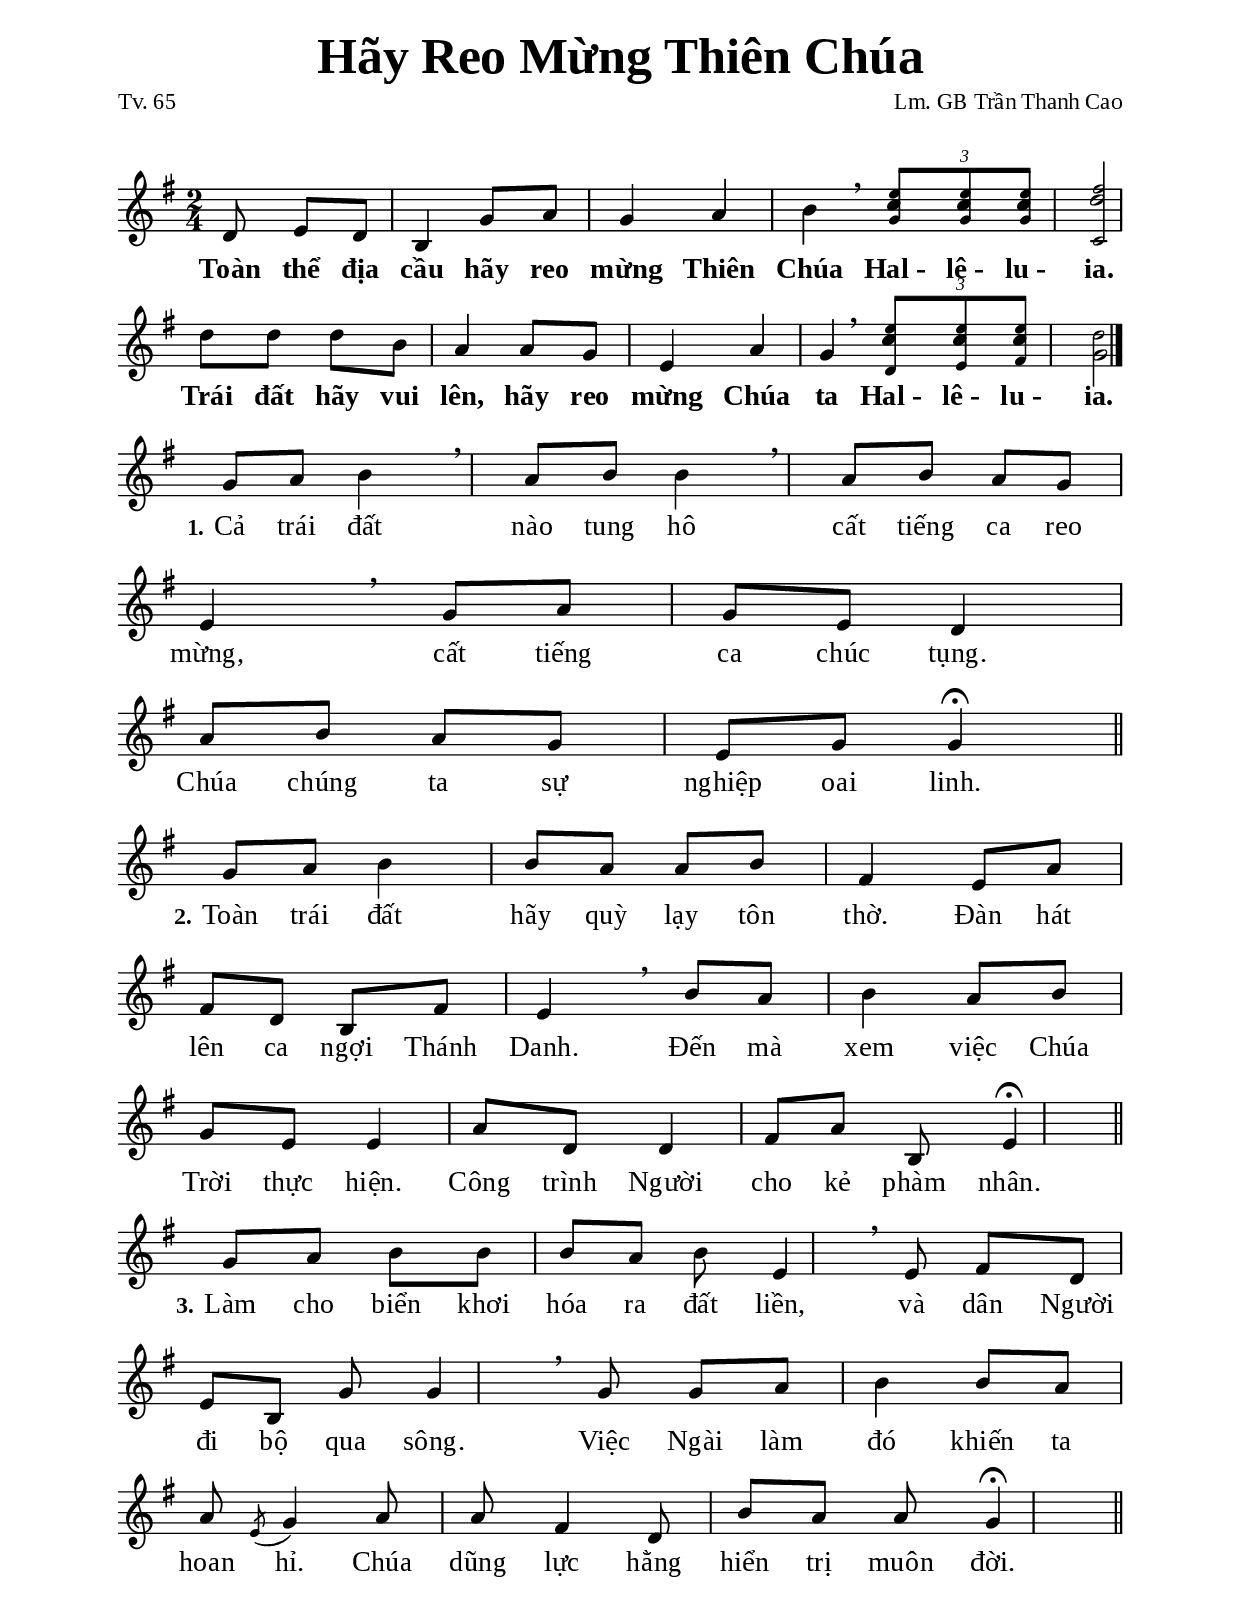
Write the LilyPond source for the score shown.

% Cài đặt chung
\version "2.22.1"
\include "english.ly"

\header {
  title = \markup { \fontsize #3 "Hãy Reo Mừng Thiên Chúa" }
  poet = "Tv. 65"
  composer = "Lm. GB Trần Thanh Cao"
  arranger = " "
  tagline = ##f
}

% Nhạc điệp khúc
nhacDiepKhuc= \relative c' {
  \partial 4. d8 e d |
  b4 g'8 a |
  g4 a |
  b \breathe
  \stemUp \tuplet 3/2 {
    <\tweak font-size -2 e c \tweak font-size -2 g>8
    <\tweak font-size -2 e c \tweak font-size -2 g>8
    <\tweak font-size -2 e c \tweak font-size -2 g>8
  } |
  <\tweak font-size -2 fs d \tweak font-size -2 c,>2 |
  \stemNeutral
  d8 d d b |
  a4 a8 g |
  e4 a |
  g4 \breathe
  \tupletUp \tuplet 3/2 {
    <\tweak font-size -2 e' c \tweak font-size -2 d,>8
    <\tweak font-size -2 e c \tweak font-size -2 e,>8
    <\tweak font-size -2 e c \tweak font-size -2 fs,>8
  }
  <\tweak font-size -2 d g,>2 \bar "|."
}

% Nhạc phiên khúc
nhacPhienKhucMot = \relative c'' {
  g8 a b4 \breathe
  a8 b b4 \breathe
  a8 b a g e4 \breathe
  g8 a g e d4 a'8 b a g e g g4 \fermata \bar "||"
}

nhacPhienKhucHai = \relative c'' {
  g8 a b4 b8 a a b fs4
  e8 a fs d b fs' e4 \breathe
  b'8 a b4 a8 b g e e4
  a8 d, d4 fs8 a b, e4 \fermata \bar "||"
}

nhacPhienKhucBa = \relative c'' {
  g8 a b b b a b e,4 \breathe
  e8 fs d e b g' g4 \breathe
  g8 g a b4 b8 a a \acciaccatura e8 g4
  a8 a fs4 d8 b' a a g4 \fermata \bar "||"
}

% Lời điệp khúc
loiDiepKhuc = \lyricmode {
  Toàn thể địa cầu hãy reo mừng Thiên Chúa
  "Hal -" "lê -" "lu -" ia.
  Trái đất hãy vui lên, hãy reo mừng Chúa ta
  "Hal -" "lê -" "lu -" ia.
}

% Lời phiên khúc
loiPhienKhucMot = \lyricmode {
  \set stanza = #"1."
  Cả trái đất nào tung hô cất tiếng ca reo mừng,
  cất tiếng ca chúc tụng.
  Chúa chúng ta sự nghiệp oai linh.
}

loiPhienKhucHai = \lyricmode {
  \set stanza = #"2."
  Toàn trái đất hãy quỳ lạy tôn thờ.
  Đàn hát lên ca ngợi Thánh Danh.
  Đến mà xem việc Chúa Trời thực hiện.
  Công trình Người cho kẻ phàm nhân.
}

loiPhienKhucBa = \lyricmode {
  \set stanza = #"3."
  Làm cho biển khơi hóa ra đất liền,
  và dân Người đi bộ qua sông.
  Việc Ngài làm đó khiến ta hoan hỉ.
  Chúa dũng lực hằng hiển trị muôn đời.
}


% Dàn trang
\paper {
  #(set-paper-size "a4")
  top-margin = 20\mm
  bottom-margin = 10\mm
  left-margin = 20\mm
  right-margin = 20\mm
  indent = #0
  #(define fonts
    (make-pango-font-tree
      "Liberation Serif"
      "Liberation Serif"
      "Liberation Serif"
      (/ 20 20)))
  page-count = #1
  system-system-spacing = #'((basic-distance . 12.5))
  score-system-spacing = #'((basic-distance . 12.5))
}

% Thiết lập tông và nhịp
TongNhip = { \key g \major \time 2/4 }

\score {
  \new ChoirStaff <<
    \new Staff = diepKhuc \with {
        \consists "Merge_rests_engraver"
        %\magnifyStaff #(magstep +1)
      }
      <<
      \new Voice = beSop {
        \TongNhip \stemNeutral \nhacDiepKhuc
      }
    >>
    \new Lyrics \lyricsto beSop \loiDiepKhuc
  >>
  \layout {
    \override Lyrics.LyricText.font-series = #'bold
    \override Lyrics.LyricText.font-size = #+2
    \override Lyrics.LyricSpace.minimum-distance = #2
    \override Score.BarNumber.break-visibility = ##(#f #f #f)
    \override Score.SpacingSpanner.uniform-stretching = ##t
    \override Score.SpacingSpanner packed-spacing = ##t
  }
}

\score {
  \new ChoirStaff <<
    \new Staff = phienKhuc \with {
        %\magnifyStaff #(magstep +1)
      }
      <<
      \new Voice = beSop {
        \TongNhip \nhacPhienKhucMot
      }
    >>
    \new Lyrics \lyricsto beSop \loiPhienKhucMot
  >>
  \layout {
    \override Staff.TimeSignature.transparent = ##t
    \override Lyrics.LyricText.font-size = #+2
    \override Lyrics.LyricSpace.minimum-distance = #3
    \override Score.BarNumber.break-visibility = ##(#f #f #f)
    \override Score.SpacingSpanner.uniform-stretching = ##t
    \set Score.barAlways = ##t
    \set Score.defaultBarType = ""
  }
}

\score {
  \new ChoirStaff <<
    \new Staff = phienKhuc \with {
        %\magnifyStaff #(magstep +1)
      }
      <<
      \new Voice = beSop {
        \TongNhip \nhacPhienKhucHai
      }
    >>
    \new Lyrics \lyricsto beSop \loiPhienKhucHai
  >>
  \layout {
    \override Staff.TimeSignature.transparent = ##t
    \override Lyrics.LyricText.font-size = #+2
    \override Lyrics.LyricSpace.minimum-distance = #3
    \override Score.BarNumber.break-visibility = ##(#f #f #f)
    \override Score.SpacingSpanner.uniform-stretching = ##t
    \set Score.barAlways = ##t
    \set Score.defaultBarType = ""
  }
}

\score {
  \new ChoirStaff <<
    \new Staff = phienKhuc \with {
        %\magnifyStaff #(magstep +1)
      }
      <<
      \new Voice = beSop {
        \TongNhip \nhacPhienKhucBa
      }
    >>
    \new Lyrics \lyricsto beSop \loiPhienKhucBa
  >>
  \layout {
    \override Staff.TimeSignature.transparent = ##t
    \override Lyrics.LyricText.font-size = #+2
    \override Lyrics.LyricSpace.minimum-distance = #3.5
    \override Score.BarNumber.break-visibility = ##(#f #f #f)
    \override Score.SpacingSpanner.uniform-stretching = ##t
    \set Score.barAlways = ##t
    \set Score.defaultBarType = ""
  }
}
